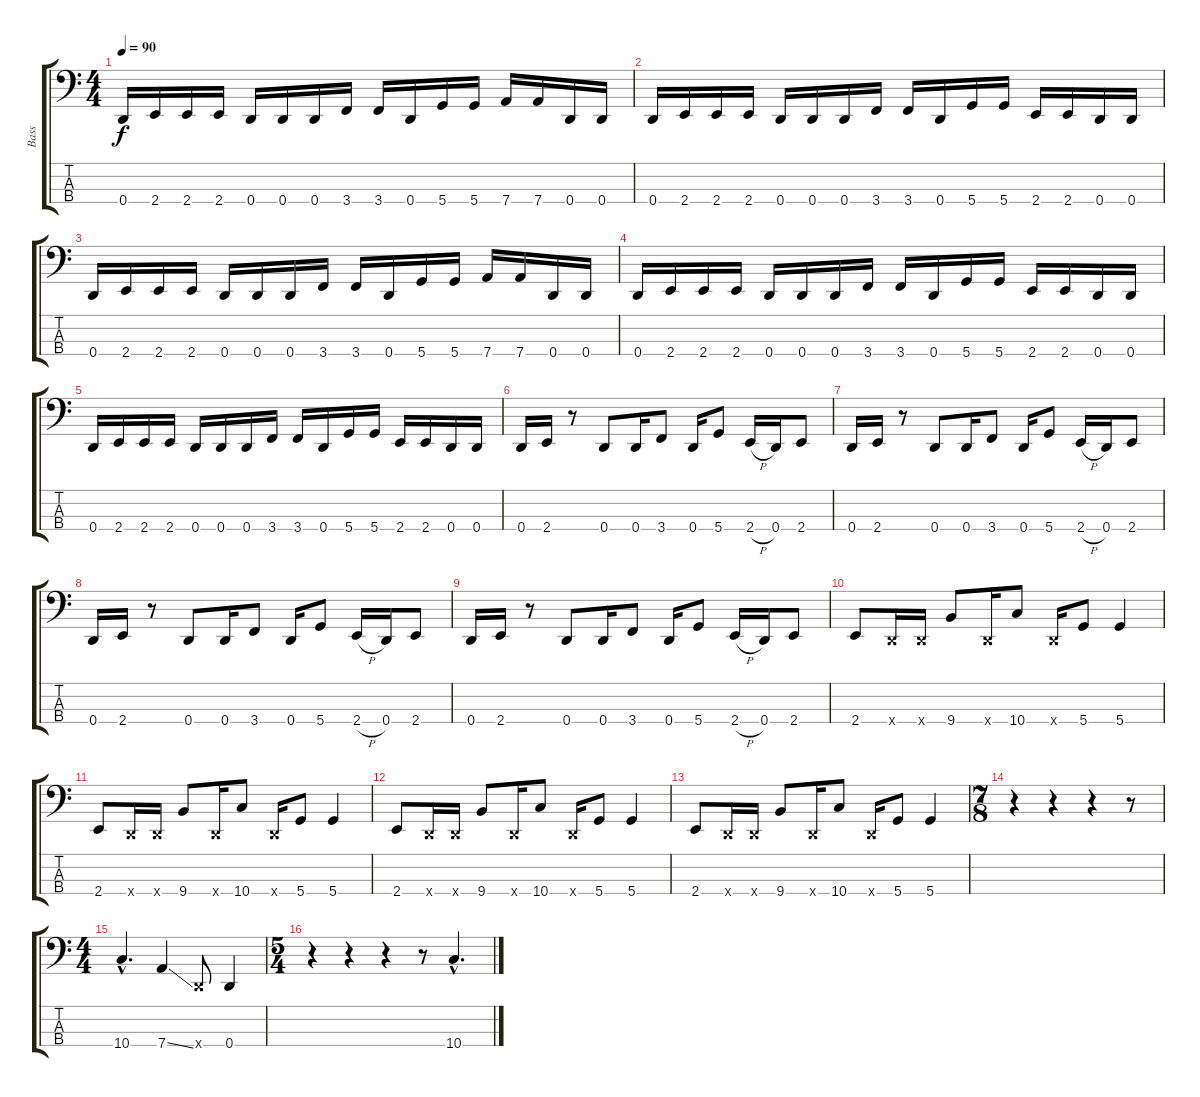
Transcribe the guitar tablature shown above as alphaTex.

\track ("Bass" "Bass") {instrument electricbasspick}
\staff {score tabs}
\tuning (G2 D2 A1 D1) {hide}
\ts (4 4)
\tempo 90
\clef f4
\ks c
0.4.16{dy f} 2.4.16 2.4.16 2.4.16 0.4.16 0.4.16 0.4.16 3.4.16 3.4.16 0.4.16 5.4.16 5.4.16 7.4.16 7.4.16 0.4.16 0.4.16 |
0.4.16 2.4.16 2.4.16 2.4.16 0.4.16 0.4.16 0.4.16 3.4.16 3.4.16 0.4.16 5.4.16 5.4.16 2.4.16 2.4.16 0.4.16 0.4.16 |
0.4.16 2.4.16 2.4.16 2.4.16 0.4.16 0.4.16 0.4.16 3.4.16 3.4.16 0.4.16 5.4.16 5.4.16 7.4.16 7.4.16 0.4.16 0.4.16 |
0.4.16 2.4.16 2.4.16 2.4.16 0.4.16 0.4.16 0.4.16 3.4.16 3.4.16 0.4.16 5.4.16 5.4.16 2.4.16 2.4.16 0.4.16 0.4.16 |
0.4.16 2.4.16 2.4.16 2.4.16 0.4.16 0.4.16 0.4.16 3.4.16 3.4.16 0.4.16 5.4.16 5.4.16 2.4.16 2.4.16 0.4.16 0.4.16 |
0.4.16 2.4.16 r.8 0.4.8 0.4.16 3.4.8 0.4.16 5.4.8 2.4{h}.16 0.4.16 2.4.8 |
0.4.16 2.4.16 r.8 0.4.8 0.4.16 3.4.8 0.4.16 5.4.8 2.4{h}.16 0.4.16 2.4.8 |
0.4.16 2.4.16 r.8 0.4.8 0.4.16 3.4.8 0.4.16 5.4.8 2.4{h}.16 0.4.16 2.4.8 |
0.4.16 2.4.16 r.8 0.4.8 0.4.16 3.4.8 0.4.16 5.4.8 2.4{h}.16 0.4.16 2.4.8 |
2.4.8 0.4{x}.16 0.4{x}.16 9.4.8 0.4{x}.16 10.4.8 0.4{x}.16 5.4.8 5.4.4 |
2.4.8 0.4{x}.16 0.4{x}.16 9.4.8 0.4{x}.16 10.4.8 0.4{x}.16 5.4.8 5.4.4 |
2.4.8 0.4{x}.16 0.4{x}.16 9.4.8 0.4{x}.16 10.4.8 0.4{x}.16 5.4.8 5.4.4 |
2.4.8 0.4{x}.16 0.4{x}.16 9.4.8 0.4{x}.16 10.4.8 0.4{x}.16 5.4.8 5.4.4 |
\ts (7 8)
r.4 r.4 r.4 r.8 |
\ts (4 4)
10.4{hac}.4{d} 7.4{ss}.4 0.4{x}.8 0.4.4 |
\ts (5 4)
r.4 r.4 r.4 r.8 10.4{ss hac}.4{d}
